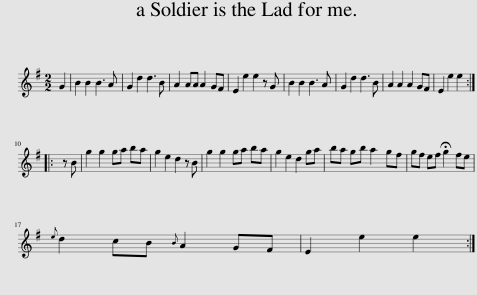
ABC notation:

X:1
L:1/8
M:2/2
I:linebreak $
K:G
V:1 treble
V:1
 G2 | B2 B2 B3 A | G2 d2 d3 B | A2 AA A2 GF | E2 e2 e2 z G | %5
 B2 B2 B3 A | G2 d2 d3 B | A2 A2 A2 GF | E2 e2 e2 ::$ z B | %10
 g2 g2 ga ba | g2 e2 d2 z B | g2 g2 ga ba | g2 e2 d2 ga | ba gb a2 gf | %15
 gf ef !fermata!g2 fe |${e} d2 cB{B} A2 GF | E2 e2 e2 :| %18
